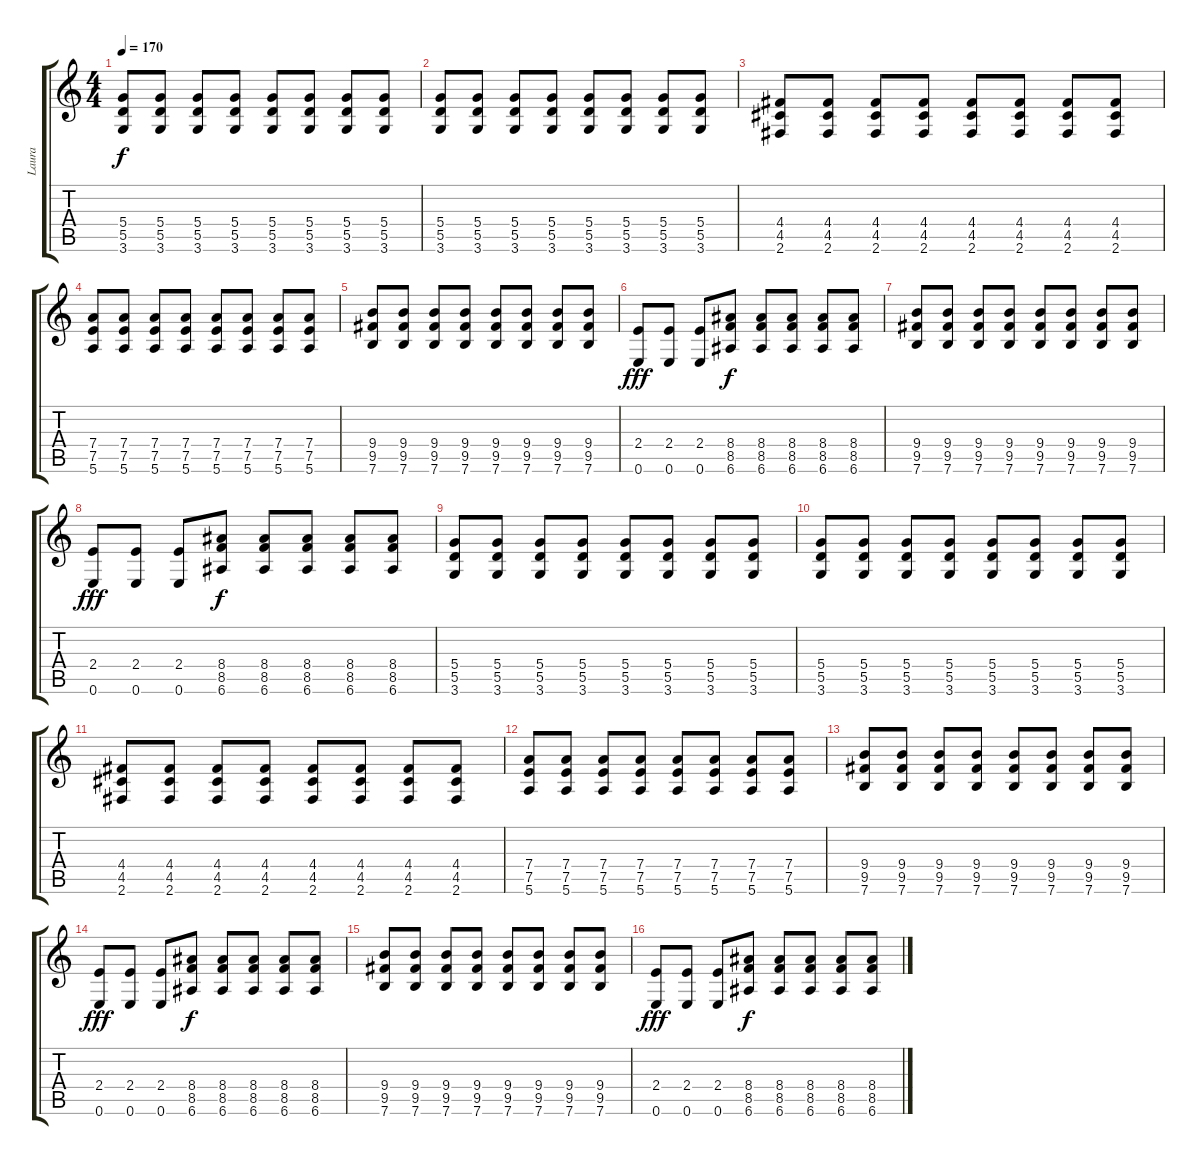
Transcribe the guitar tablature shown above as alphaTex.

\track ("Laura" "Laura") {instrument distortionguitar}
\staff {score tabs}
\tuning (E4 B3 G3 D3 A2 E2) {hide}
\ts (4 4)
\tempo 170
\clef g2
\ks c
(5.4 5.5 3.6).8{dy f} (5.4 5.5 3.6).8 (5.4 5.5 3.6).8 (5.4 5.5 3.6).8 (5.4 5.5 3.6).8 (5.4 5.5 3.6).8 (5.4 5.5 3.6).8 (5.4 5.5 3.6).8 |
(5.4 5.5 3.6).8 (5.4 5.5 3.6).8 (5.4 5.5 3.6).8 (5.4 5.5 3.6).8 (5.4 5.5 3.6).8 (5.4 5.5 3.6).8 (5.4 5.5 3.6).8 (5.4 5.5 3.6).8 |
(4.4 4.5 2.6).8 (4.4 4.5 2.6).8 (4.4 4.5 2.6).8 (4.4 4.5 2.6).8 (4.4 4.5 2.6).8 (4.4 4.5 2.6).8 (4.4 4.5 2.6).8 (4.4 4.5 2.6).8 |
(7.4 7.5 5.6).8 (7.4 7.5 5.6).8 (7.4 7.5 5.6).8 (7.4 7.5 5.6).8 (7.4 7.5 5.6).8 (7.4 7.5 5.6).8 (7.4 7.5 5.6).8 (7.4 7.5 5.6).8 |
(9.4 9.5 7.6).8 (9.4 9.5 7.6).8 (9.4 9.5 7.6).8 (9.4 9.5 7.6).8 (9.4 9.5 7.6).8 (9.4 9.5 7.6).8 (9.4 9.5 7.6).8 (9.4 9.5 7.6).8 |
(2.4 0.6).8{dy fff} (2.4 0.6).8 (2.4 0.6).8 (8.4 8.5 6.6).8{dy f} (8.4 8.5 6.6).8 (8.4 8.5 6.6).8 (8.4 8.5 6.6).8 (8.4 8.5 6.6).8 |
(9.4 9.5 7.6).8 (9.4 9.5 7.6).8 (9.4 9.5 7.6).8 (9.4 9.5 7.6).8 (9.4 9.5 7.6).8 (9.4 9.5 7.6).8 (9.4 9.5 7.6).8 (9.4 9.5 7.6).8 |
(2.4 0.6).8{dy fff} (2.4 0.6).8 (2.4 0.6).8 (8.4 8.5 6.6).8{dy f} (8.4 8.5 6.6).8 (8.4 8.5 6.6).8 (8.4 8.5 6.6).8 (8.4 8.5 6.6).8 |
(5.4 5.5 3.6).8 (5.4 5.5 3.6).8 (5.4 5.5 3.6).8 (5.4 5.5 3.6).8 (5.4 5.5 3.6).8 (5.4 5.5 3.6).8 (5.4 5.5 3.6).8 (5.4 5.5 3.6).8 |
(5.4 5.5 3.6).8 (5.4 5.5 3.6).8 (5.4 5.5 3.6).8 (5.4 5.5 3.6).8 (5.4 5.5 3.6).8 (5.4 5.5 3.6).8 (5.4 5.5 3.6).8 (5.4 5.5 3.6).8 |
(4.4 4.5 2.6).8 (4.4 4.5 2.6).8 (4.4 4.5 2.6).8 (4.4 4.5 2.6).8 (4.4 4.5 2.6).8 (4.4 4.5 2.6).8 (4.4 4.5 2.6).8 (4.4 4.5 2.6).8 |
(7.4 7.5 5.6).8 (7.4 7.5 5.6).8 (7.4 7.5 5.6).8 (7.4 7.5 5.6).8 (7.4 7.5 5.6).8 (7.4 7.5 5.6).8 (7.4 7.5 5.6).8 (7.4 7.5 5.6).8 |
(9.4 9.5 7.6).8 (9.4 9.5 7.6).8 (9.4 9.5 7.6).8 (9.4 9.5 7.6).8 (9.4 9.5 7.6).8 (9.4 9.5 7.6).8 (9.4 9.5 7.6).8 (9.4 9.5 7.6).8 |
(2.4 0.6).8{dy fff} (2.4 0.6).8 (2.4 0.6).8 (8.4 8.5 6.6).8{dy f} (8.4 8.5 6.6).8 (8.4 8.5 6.6).8 (8.4 8.5 6.6).8 (8.4 8.5 6.6).8 |
(9.4 9.5 7.6).8 (9.4 9.5 7.6).8 (9.4 9.5 7.6).8 (9.4 9.5 7.6).8 (9.4 9.5 7.6).8 (9.4 9.5 7.6).8 (9.4 9.5 7.6).8 (9.4 9.5 7.6).8 |
(2.4 0.6).8{dy fff} (2.4 0.6).8 (2.4 0.6).8 (8.4 8.5 6.6).8{dy f} (8.4 8.5 6.6).8 (8.4 8.5 6.6).8 (8.4 8.5 6.6).8 (8.4 8.5 6.6).8
